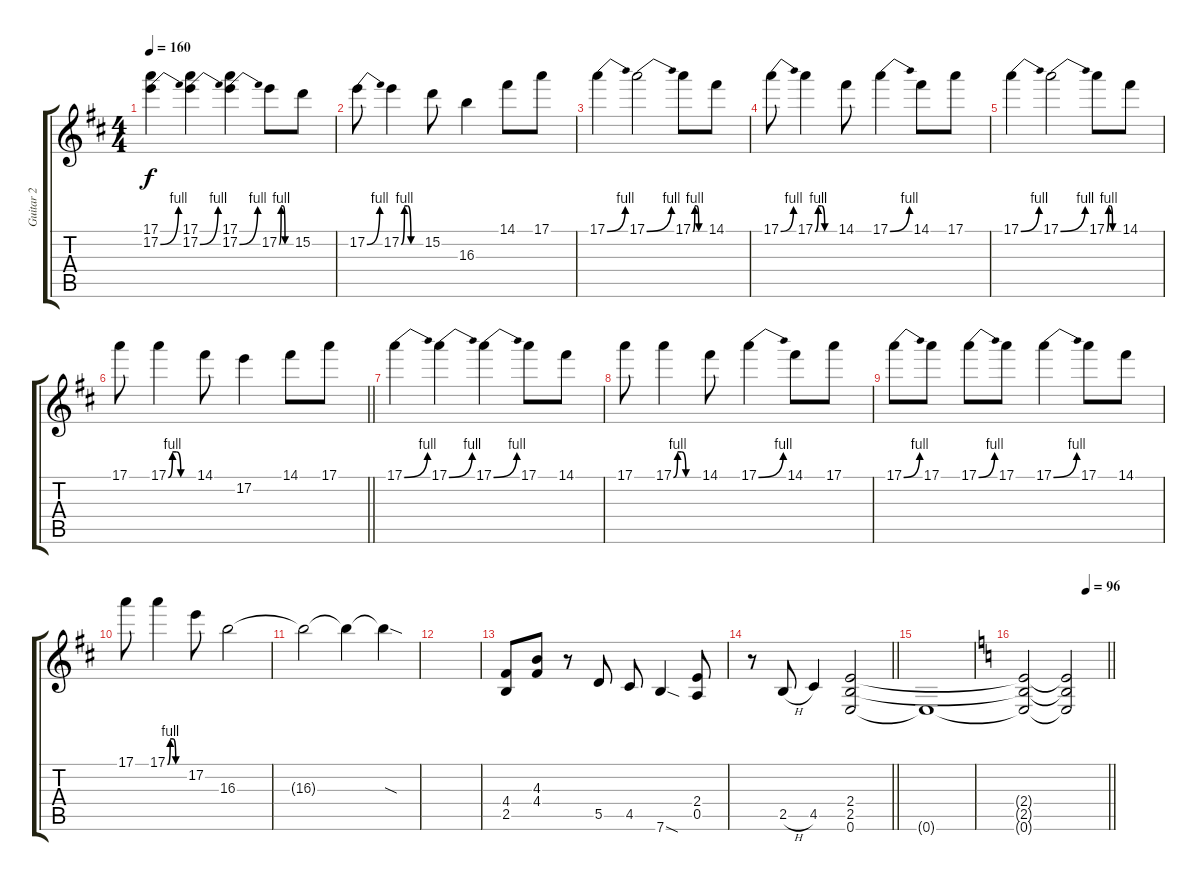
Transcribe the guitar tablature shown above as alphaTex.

\track ("Guitar 2" "Guitar 2") {instrument overdrivenguitar}
\staff {score tabs}
\tuning (E4 B3 G3 D3 A2 E2) {hide}
\ts (4 4)
\tempo 160
\clef g2
\ks d
(17.1 17.2{be (bend 0 0 60 4)}).4{dy f} (17.1 17.2{be (bend 0 0 60 4)}).4 (17.1 17.2{be (bend 0 0 60 4)}).4 17.2{be (custom 0 0 10 4 20 4 30 0 60 0)}.8 15.2.8 |
17.2{be (bend 0 0 60 4)}.8 17.2{be (custom 0 0 10 4 20 4 30 0 60 0)}.4 15.2.8 16.3.4 14.1.8 17.1.8 |
17.1{be (bend 0 0 60 4)}.4 17.1{be (bend 0 0 60 4)}.2 17.1{be (custom 0 0 10 4 20 4 30 0 60 0)}.8 14.1.8 |
17.1{be (bend 0 0 60 4)}.8 17.1{be (custom 0 0 10 4 20 4 30 0 60 0)}.4 14.1.8 17.1{be (bend 0 0 60 4)}.4 14.1.8 17.1.8 |
17.1{be (bend 0 0 60 4)}.4 17.1{be (bend 0 0 60 4)}.2 17.1{be (custom 0 0 10 4 20 4 30 0 60 0)}.8 14.1.8 |
\barLineRight lightlight
17.1.8 17.1{be (custom 0 0 10 4 20 4 30 0 60 0)}.4 14.1.8 17.2.4 14.1.8 17.1.8 |
17.1{be (bend 0 0 60 4)}.4 17.1{be (bend 0 0 60 4)}.4 17.1{be (bend 0 0 60 4)}.4 17.1.8 14.1.8 |
17.1.8 17.1{be (custom 0 0 10 4 20 4 30 0 60 0)}.4 14.1.8 17.1{be (bend 0 0 60 4)}.4 14.1.8 17.1.8 |
17.1{be (bend 0 0 60 4)}.8 17.1.8 17.1{be (bend 0 0 60 4)}.8 17.1.8 17.1{be (bend 0 0 60 4)}.4 17.1.8 14.1.8 |
17.1.8 17.1{be (custom 0 0 10 4 20 4 30 0 60 0)}.4 17.2.8 16.3.2 |
16.3{t}.2 16.3{t}.4 16.3{sod t}.4 |
|
(4.4 2.5).8{volume 7} (4.3 4.4).8 r.8 5.5.8 4.5.8 7.6{sod}.4 (2.4 0.5).8 |
\barLineRight lightlight
r.8 2.5{h}.8 4.5.4 (2.4 2.5 0.6).2 |
0.6{t}.1 |
\tempo (96 0.75)
\barLineRight lightlight
\ks c
(2.4{t} 2.5{t} 0.6{t}).2 (2.4{t} 2.5{t} 0.6{t}).2
